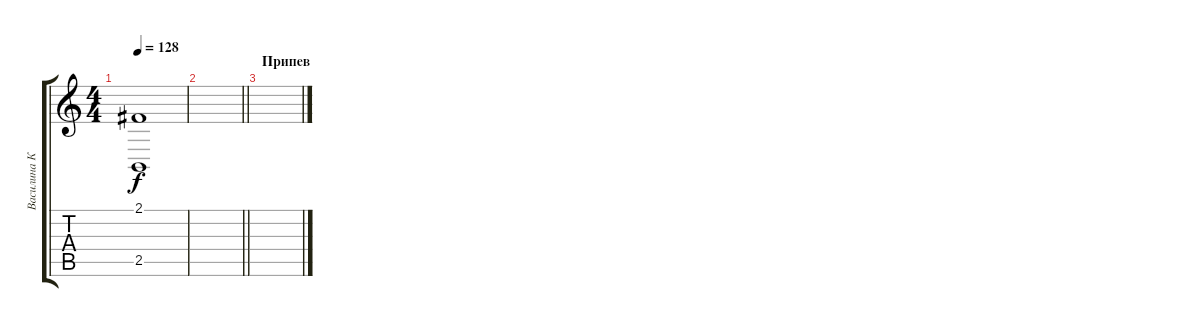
\track ("Василина Кичигина" "Василина К") {instrument synthstrings2}
\staff {score tabs}
\tuning (E4 B3 G3 D3 A2 E2) {hide}
\ts (4 4)
\tempo 128
\clef g2
\ks c
(2.1 2.5).1{dy f} |
\barLineRight lightlight
|
\section ("" "Припев")
